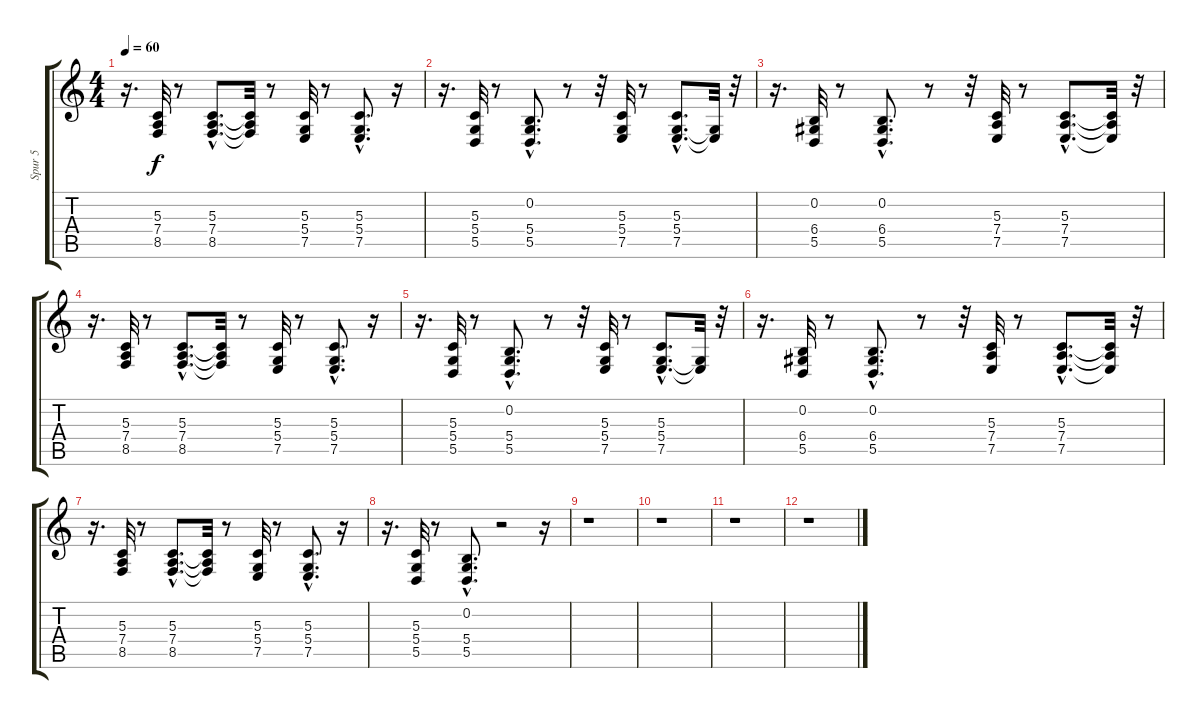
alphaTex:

\track ("Spur 5" "Spur 5") {instrument electricpiano1}
\staff {score tabs}
\tuning (E4 B3 G3 D3 A2 E2) {hide}
\ts (4 4)
\tempo 60
\clef g2
\ks c
r.16{d dy f} (5.3 7.4 8.5).32 r.8 (5.3{hac} 7.4{hac} 8.5{hac}).8{d} (5.3{t} 7.4{t} 8.5{t}).32 r.8 (5.3 5.4 7.5).32 r.8 (5.3{hac} 5.4{hac} 7.5{hac}).8{d} r.16 |
r.16{d} (5.3 5.4 5.5).32 r.8 (0.2{hac} 5.4{hac} 5.5{hac}).8{d} r.8 r.32 (5.3 5.4 7.5).32 r.8 (5.3{hac} 5.4{hac} 7.5{hac}).8{d} (5.4{t} 7.5{t}).32 r.32 |
r.16{d} (0.2 6.4 5.5).32 r.8 (0.2{hac} 6.4{hac} 5.5{hac}).8{d} r.8 r.32 (5.3 7.4 7.5).32 r.8 (5.3{hac} 7.4{hac} 7.5{hac}).8{d} (5.3{t} 7.4{t} 7.5{t}).32 r.32 |
r.16{d} (5.3 7.4 8.5).32 r.8 (5.3{hac} 7.4{hac} 8.5{hac}).8{d} (5.3{t} 7.4{t} 8.5{t}).32 r.8 (5.3 5.4 7.5).32 r.8 (5.3{hac} 5.4{hac} 7.5{hac}).8{d} r.16 |
r.16{d} (5.3 5.4 5.5).32 r.8 (0.2 5.4{hac} 5.5).8{d} r.8 r.32 (5.3 5.4 7.5).32 r.8 (5.3{hac} 5.4{hac} 7.5{hac}).8{d} (5.4{t} 7.5{t}).32 r.32 |
r.16{d} (0.2 6.4 5.5).32 r.8 (0.2{hac} 6.4{hac} 5.5{hac}).8{d} r.8 r.32 (5.3 7.4 7.5).32 r.8 (5.3{hac} 7.4{hac} 7.5{hac}).8{d} (5.3{t} 7.4{t} 7.5{t}).32 r.32 |
r.16{d} (5.3 7.4 8.5).32 r.8 (5.3{hac} 7.4{hac} 8.5{hac}).8{d} (5.3{t} 7.4{t} 8.5{t}).32 r.8 (5.3 5.4 7.5).32 r.8 (5.3{hac} 5.4{hac} 7.5{hac}).8{d} r.16 |
r.16{d} (5.3 5.4 5.5).32 r.8 (0.2{hac} 5.4{hac} 5.5{hac}).8{d} r.2 r.16 |
r.1 |
r.1 |
r.1 |
r.1
